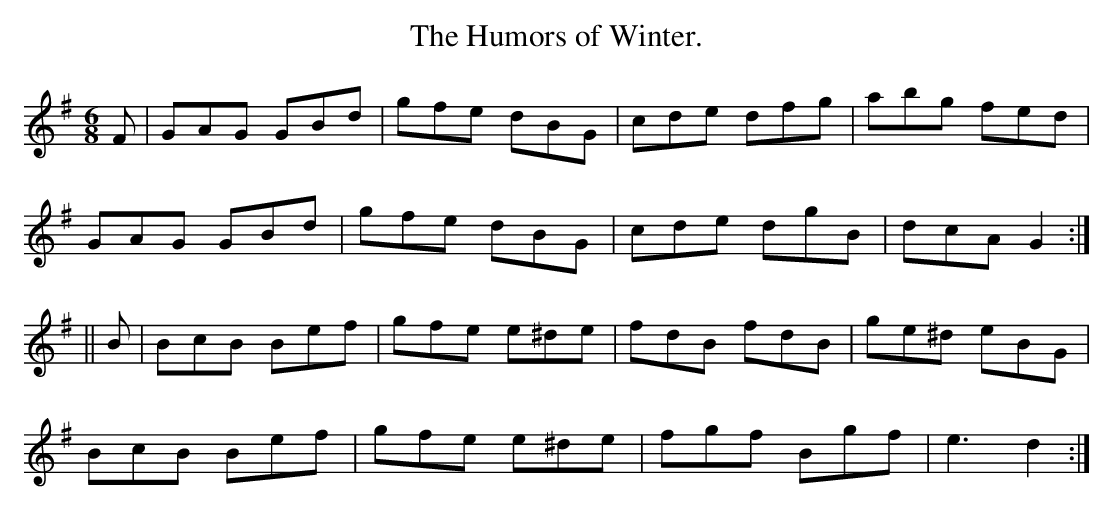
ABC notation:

X:1
T: The Humors of Winter.
M: 6/8
L: 1/8
K: G
F | GAG GBd | gfe dBG | cde dfg | abg fed |
GAG GBd | gfe dBG | cde dgB | dcA G2 :|
|| B | BcB Bef | gfe e^de | fdB fdB | ge^d eBG |
BcB Bef | gfe e^de | fgf Bgf | e3 d2 :|
